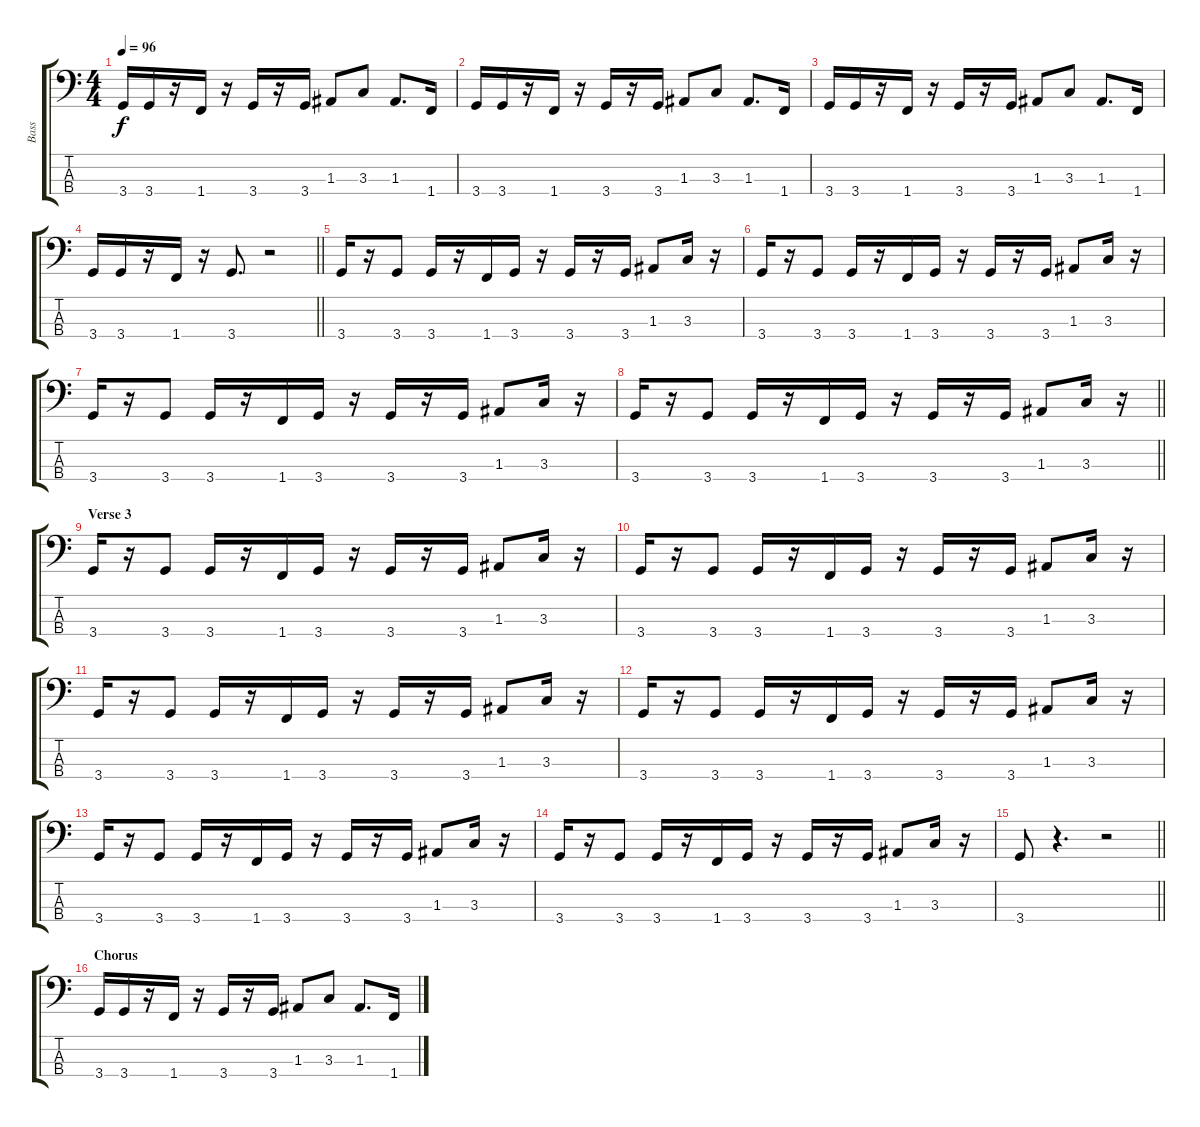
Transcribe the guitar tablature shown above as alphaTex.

\track ("Bass" "Bass") {instrument electricbassfinger}
\staff {score tabs}
\tuning (G2 D2 A1 E1) {hide}
\ts (4 4)
\tempo 96
\clef f4
\ks c
3.4.16{dy f} 3.4.16 r.16 1.4.16 r.16 3.4.16 r.16 3.4.16 1.3.8 3.3.8 1.3.8{d} 1.4.16 |
3.4.16 3.4.16 r.16 1.4.16 r.16 3.4.16 r.16 3.4.16 1.3.8 3.3.8 1.3.8{d} 1.4.16 |
3.4.16 3.4.16 r.16 1.4.16 r.16 3.4.16 r.16 3.4.16 1.3.8 3.3.8 1.3.8{d} 1.4.16 |
\barLineRight lightlight
3.4.16 3.4.16 r.16 1.4.16 r.16 3.4.8{d} r.2 |
3.4.16 r.16 3.4.8 3.4.16 r.16 1.4.16 3.4.16 r.16 3.4.16 r.16 3.4.16 1.3.8 3.3.16 r.16 |
3.4.16 r.16 3.4.8 3.4.16 r.16 1.4.16 3.4.16 r.16 3.4.16 r.16 3.4.16 1.3.8 3.3.16 r.16 |
3.4.16 r.16 3.4.8 3.4.16 r.16 1.4.16 3.4.16 r.16 3.4.16 r.16 3.4.16 1.3.8 3.3.16 r.16 |
\barLineRight lightlight
3.4.16 r.16 3.4.8 3.4.16 r.16 1.4.16 3.4.16 r.16 3.4.16 r.16 3.4.16 1.3.8 3.3.16 r.16 |
\section ("" "Verse 3")
3.4.16 r.16 3.4.8 3.4.16 r.16 1.4.16 3.4.16 r.16 3.4.16 r.16 3.4.16 1.3.8 3.3.16 r.16 |
3.4.16 r.16 3.4.8 3.4.16 r.16 1.4.16 3.4.16 r.16 3.4.16 r.16 3.4.16 1.3.8 3.3.16 r.16 |
3.4.16 r.16 3.4.8 3.4.16 r.16 1.4.16 3.4.16 r.16 3.4.16 r.16 3.4.16 1.3.8 3.3.16 r.16 |
3.4.16 r.16 3.4.8 3.4.16 r.16 1.4.16 3.4.16 r.16 3.4.16 r.16 3.4.16 1.3.8 3.3.16 r.16 |
3.4.16 r.16 3.4.8 3.4.16 r.16 1.4.16 3.4.16 r.16 3.4.16 r.16 3.4.16 1.3.8 3.3.16 r.16 |
3.4.16 r.16 3.4.8 3.4.16 r.16 1.4.16 3.4.16 r.16 3.4.16 r.16 3.4.16 1.3.8 3.3.16 r.16 |
\barLineRight lightlight
3.4.8 r.4{d} r.2 |
\section ("" "Chorus")
3.4.16 3.4.16 r.16 1.4.16 r.16 3.4.16 r.16 3.4.16 1.3.8 3.3.8 1.3.8{d} 1.4.16
